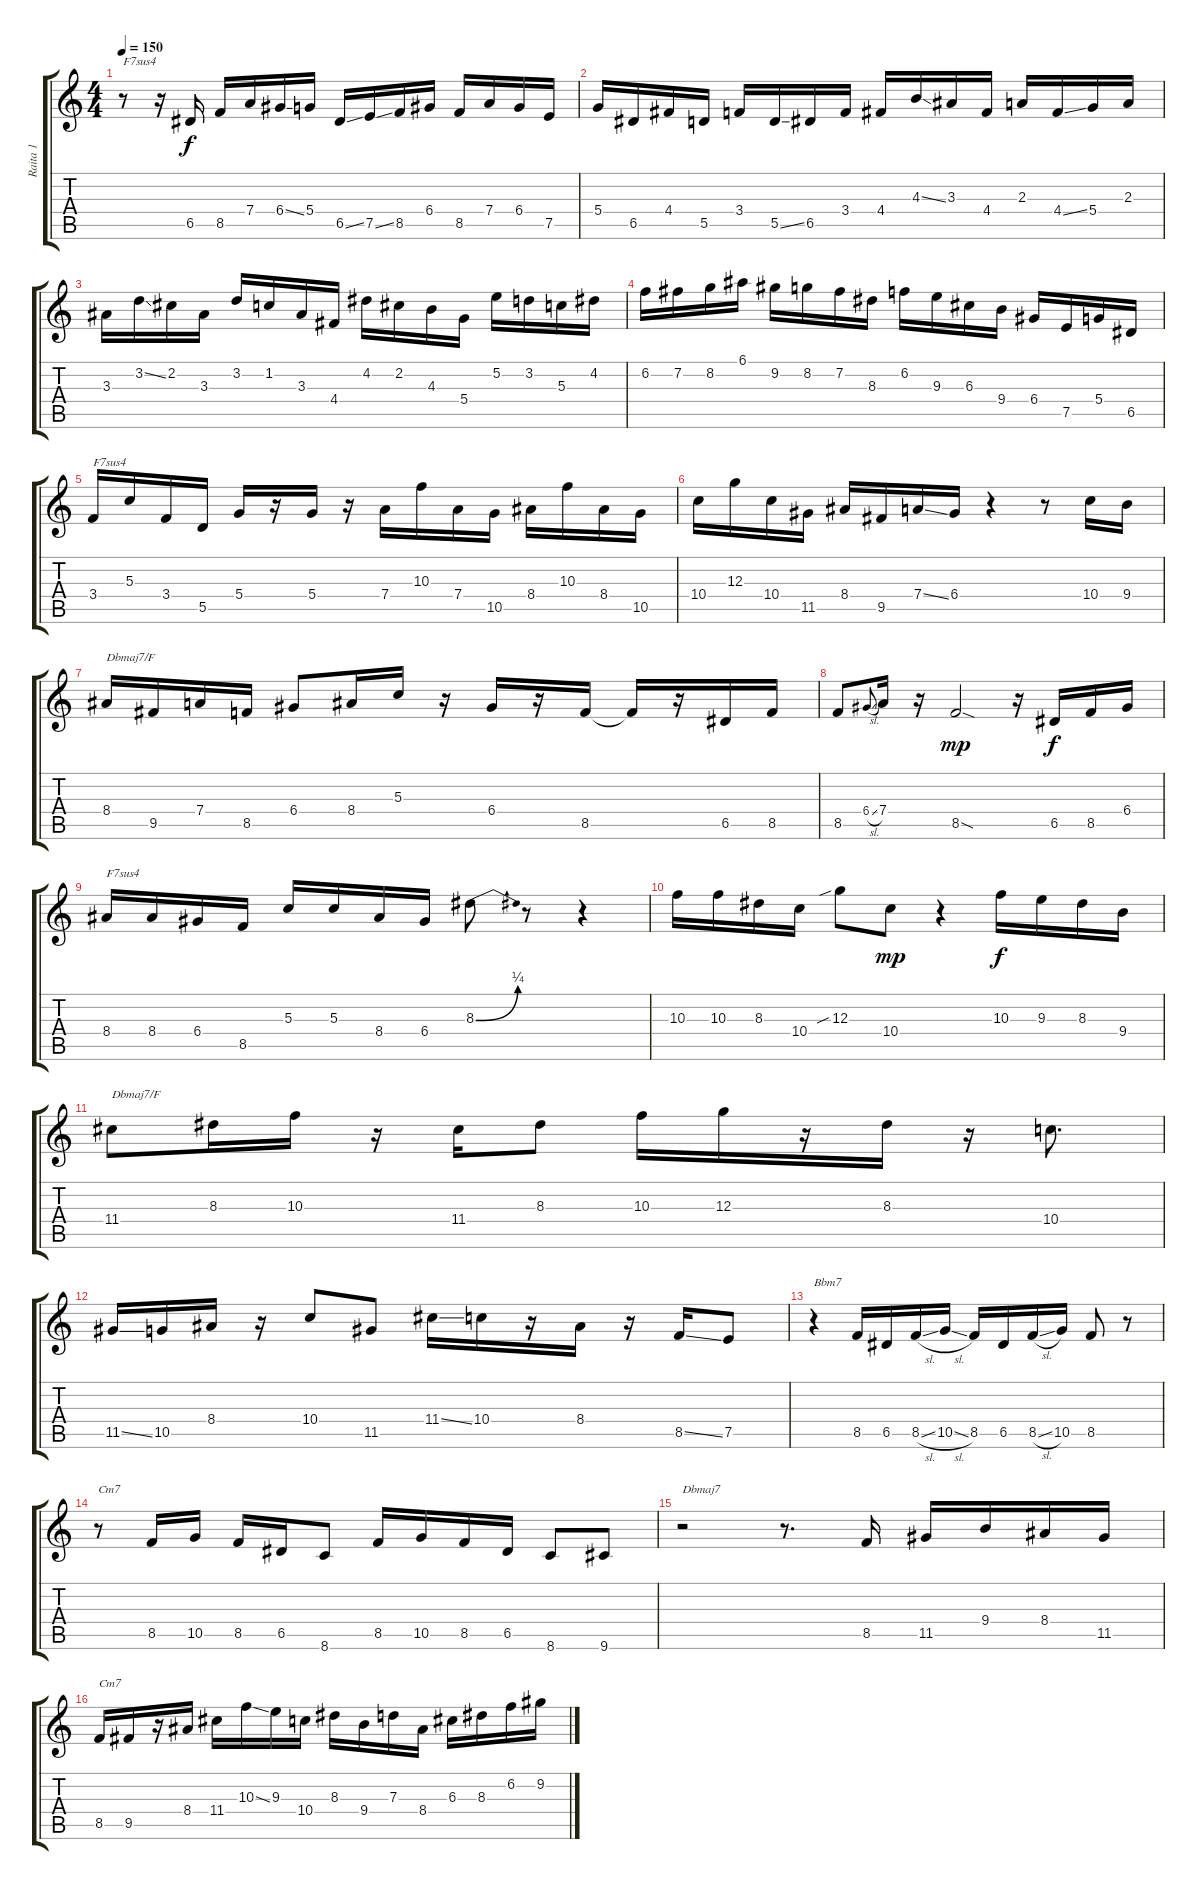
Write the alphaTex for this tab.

\track ("Raita 1" "Raita 1") {instrument electricguitarjazz}
\staff {score tabs}
\tuning (E4 B3 G3 D3 A2 E2) {hide}
\ts (4 4)
\tempo 150
\clef g2
\ks aminor
r.8{txt "F7sus4" dy f instrument electricguitarjazz} r.16 6.5.16 8.5.16 7.4.16 6.4{ss}.16 5.4.16 6.5{ss}.16 7.5{ss}.16 8.5.16 6.4.16 8.5.16 7.4.16 6.4.16 7.5.16 |
5.4.16 6.5.16 4.4.16 5.5.16 3.4.16 5.5{ss}.16 6.5.16 3.4.16 4.4.16 4.3{ss}.16 3.3.16 4.4.16 2.3.16 4.4{ss}.16 5.4.16 2.3.16 |
3.3.16 3.2{ss}.16 2.2.16 3.3.16 3.2.16 1.2.16 3.3.16 4.4.16 4.2.16 2.2.16 4.3.16 5.4.16 5.2.16 3.2.16 5.3.16 4.2.16 |
6.2.16 7.2.16 8.2.16 6.1.16 9.2.16 8.2.16 7.2.16 8.3.16 6.2.16 9.3.16 6.3.16 9.4.16 6.4.16 7.5.16 5.4.16 6.5.16 |
3.4.16{txt "F7sus4"} 5.3.16 3.4.16 5.5.16 5.4.16 r.16 5.4.16 r.16 7.4.16 10.3.16 7.4.16 10.5.16 8.4.16 10.3.16 8.4.16 10.5.16 |
10.4.16 12.3.16 10.4.16 11.5.16 8.4.16 9.5.16 7.4{ss}.16 6.4.16 r.4 r.8 10.4.16 9.4.16 |
8.4.16{txt "Dbmaj7/F"} 9.5.16 7.4.16 8.5.16 6.4.8 8.4.16 5.3.16 r.16 6.4.16 r.16 8.5.16 8.5{t}.16 r.16 6.5.16 8.5.16 |
8.5.8 6.4{sl}.8{gr onbeat} 7.4.16 r.16 8.5{sod}.2{dy mp} r.16 6.5.16{dy f} 8.5.16 6.4.16 |
8.4.16{txt "F7sus4"} 8.4.16 6.4.16 8.5.16 5.3.16 5.3.16 8.4.16 6.4.16 8.3{be (bend 0 0 60 1)}.8 r.8 r.4 |
10.3.16 10.3.16 8.3.16 10.4.16 12.3{sib}.8 10.4.8{dy mp} r.4 10.3.16{dy f} 9.3.16 8.3.16 9.4.16 |
11.4.8{txt "Dbmaj7/F"} 8.3.16 10.3.16 r.16 11.4.16 8.3.8 10.3.16 12.3.16 r.16 8.3.16 r.16 10.4.8{d} |
11.5{ss}.16 10.5.16 8.4.16 r.16 10.4.8 11.5.8 11.4{ss}.16 10.4.16 r.16 8.4.16 r.16 8.5{ss}.16 7.5.8 |
r.4{txt "Bbm7"} 8.5.16 6.5.16 8.5{sl}.16 10.5{sl}.16 8.5.16 6.5.16 8.5{sl}.16 10.5.16 8.5.8 r.8 |
r.8{txt "Cm7"} 8.5.16 10.5.16 8.5.16 6.5.16 8.6.8 8.5.16 10.5.16 8.5.16 6.5.16 8.6.8 9.6.8 |
r.2{txt "Dbmaj7"} r.8{d} 8.5.16 11.5.16 9.4.16 8.4.16 11.5.16 |
8.5.16{txt "Cm7"} 9.5.16 r.16 8.4.16 11.4.16 10.3{ss}.16 9.3.16 10.4.16 8.3.16 9.4.16 7.3.16 8.4.16 6.3.16 8.3.16 6.2.16 9.2.16
